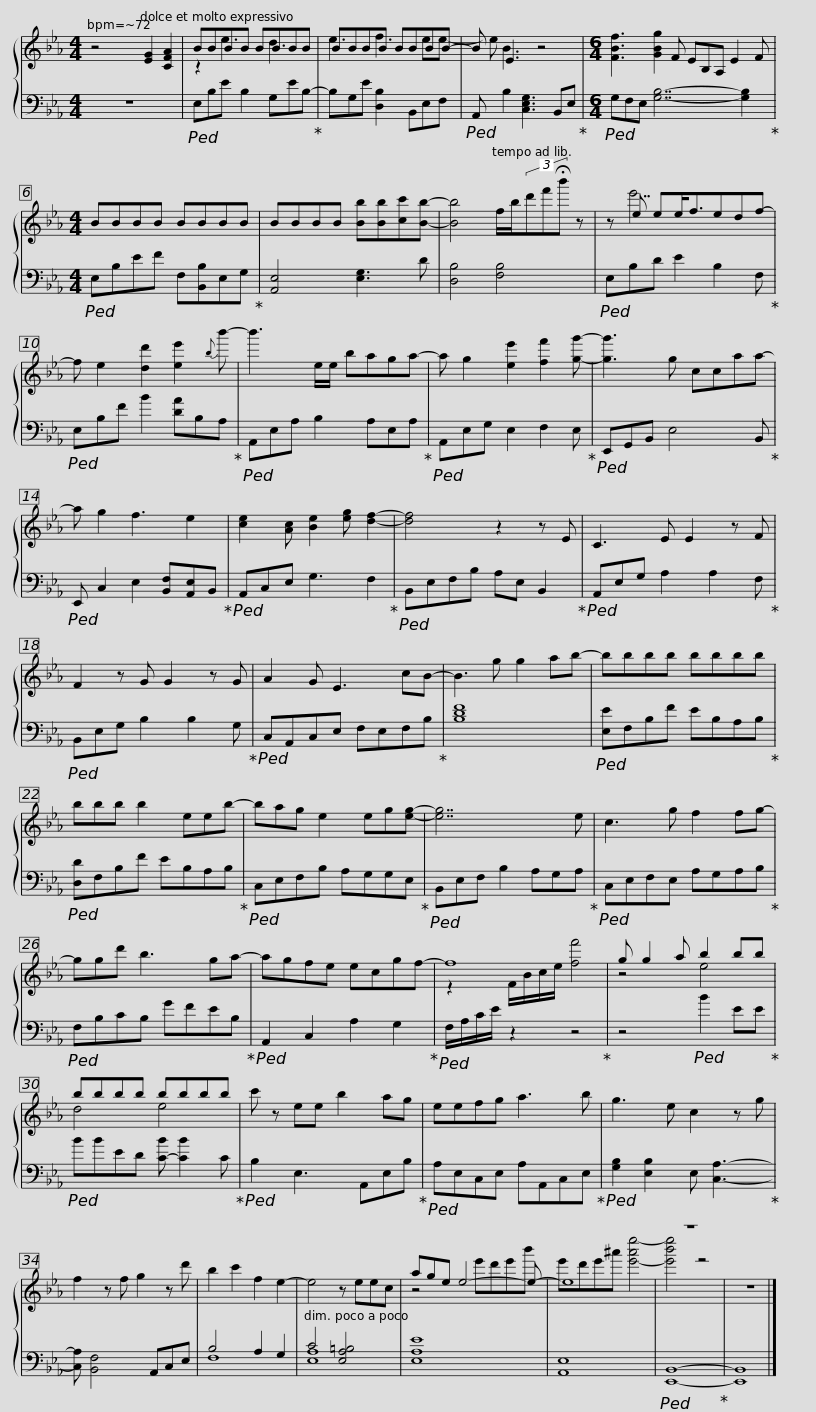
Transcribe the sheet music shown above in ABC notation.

X:1
%%score { ( 1 3 ) | ( 2 4 ) }
L:1/8
M:4/4
I:linebreak $
K:Eb
V:1 treble
V:3 treble
V:2 bass
V:4 bass
V:1
 z4 [EG]2 [CFA]2 | BBBB BBBB | BBBB BBBB- | B E3 z4 |[M:6/4] [FBf]3 [GBg]2 F EB,A, E2 F | %5
[M:4/4] BBBB BBBB |$ BBBB [Bb][Bb][cc'][Bb]- | [Bb]4 f/b/(3d'f'!fermata!b' z | z e ee<fedf- | f e2 [dd']2 [ee']2{b} b'- | %10
 b'3 e/e/ baga- | a g2 [ee']2 [ff']2 [gg']- |$ [gg']3 g ccaa- | a g2 f3 e2 | [ce]2 [Ac] [Be]2 [eg] [df]2- | %15
 [df]4 z2 z E | C3 E E2 z F | F2 z G G2 z G |$ A2 G E3 cB- | B3 g g2 ab- | %20
 bbbb bbbb | bbb b2 eeb- | bag e2 eg[eg]- | [eg]7 e |$ c3 g f2 fg- | %25
 ggd' b3 ga- | agfe ecgf- | f8 | g g2 a b2 bb |$ bbbb bbbb | %30
 c' z ee b2 ag | eefg a3 b | g3 e c2 z g | f2 z f g2 z d' | b2 c'2 f2 e2- | %35
 e4 z eec |$ age e4- e- | e8 | z8 | z8 |] %40
V:2
 z8 |!ped! E,B,E B,2 G,EB,-!ped-up! | B,G,E [D,B,]2 B,,E,F, |!ped! A,, B,2 [C,E,G,]3 B,,E,!ped-up! |[M:6/4]!ped! G,F,E, [G,B,]7- [G,B,]2!ped-up! | %5
[M:4/4]!ped! E,B,EF F,[B,,B,]E,G,!ped-up! |$ [A,,E,]4 [E,G,]3 D | [D,B,]4 [F,B,]4 |!ped! E,B,D E2 B,2 F,!ped-up! |!ped! E,B,F B2 [DA]B,A,!ped-up! | %10
!ped! A,,E,A, B,2 A,E,A,!ped-up! |!ped! A,,E,G, E,2 F,2 E,!ped-up! |$!ped! E,,G,,B,, E,4 B,,!ped-up! |!ped! E,, C,2 E,2 [B,,F,][A,,E,]B,,!ped-up! |!ped! A,,C,E, G,3 F,2!ped-up! | %15
!ped! B,,E,F,B, A,E, B,,2!ped-up! |!ped! A,,E,G, A,2 A,2 F,!ped-up! |!ped! B,,E,G, B,2 B,2 G,!ped-up! |$!ped! C,A,,C,E, F,E,F,B,!ped-up! | [B,DF]8 | %20
!ped! [E,E]F,B,F EB,A,B,!ped-up! |!ped! [D,D]F,B,F EB,A,B,!ped-up! |!ped! C,E,F,B, A,G,G,E,!ped-up! |!ped! B,,E,F, B,2 A,G,A,!ped-up! |$!ped! C,E,F,E, A,G,A,B,!ped-up! | %25
!ped! F,B,CB, GFEB,!ped-up! |!ped! A,,2 C,2 A,2 G,2!ped-up! |!ped! F,/A,/C/E/ z2 z4!ped-up! | z4!ped! B2 EE!ped-up! |$!ped! BBED [C-B] [CB]2 C!ped-up! | %30
!ped! B,2 E,3 A,,E,B,!ped-up! |!ped! A,E,C,E, A,A,,C,E,!ped-up! |!ped! [G,B,]2 [E,B,]2 E, [C,A,]3-!ped-up! | [C,A,] [B,,F,]4 A,,C,E, | B,4 A,2 G,2 | %35
 C4 [E,A,=B,]4 |$ [E,A,E]8 | [A,,E,]8 |!ped! [E,,B,,]8-!ped-up! | [E,,B,,]8 |] %40
V:3
 x8 | z2 e3 d3 | e3 f3 ee- | e B3 z4 |[M:6/4] x12 | %5
[M:4/4] x8 |$ x8 | x8 | z e'7 | x8 | %10
 x8 | x8 |$ x8 | x8 | x8 | %15
 x8 | x8 | x8 |$ x8 | x8 | %20
 x8 | x8 | x8 | x8 |$ x8 | %25
 x8 | x8 | z2 F/B/c/e/ [ff']4 | z4 e4 |$ d4 e4 | %30
 x8 | x8 | x8 | x8 | x8 | %35
 x8 |$ z4 e'd'e'b' | e'd'e'^a' [e'a'e'']4- | [e'b'e'']4 z4 | x8 |] %40
V:4
 x8 | x8 | x8 | x8 |[M:6/4] x12 | %5
[M:4/4] x8 |$ x8 | x8 | x8 | x8 | %10
 x8 | x8 |$ x8 | x8 | x8 | %15
 x8 | x8 | x8 |$ x8 | x8 | %20
 x8 | x8 | x8 | x8 |$ x8 | %25
 x8 | x8 | x8 | x8 |$ x8 | %30
 x8 | x8 | x8 | x8 | F,8 | %35
 [E,A,]8 |$ x8 | x8 | x8 | x8 |] %40
